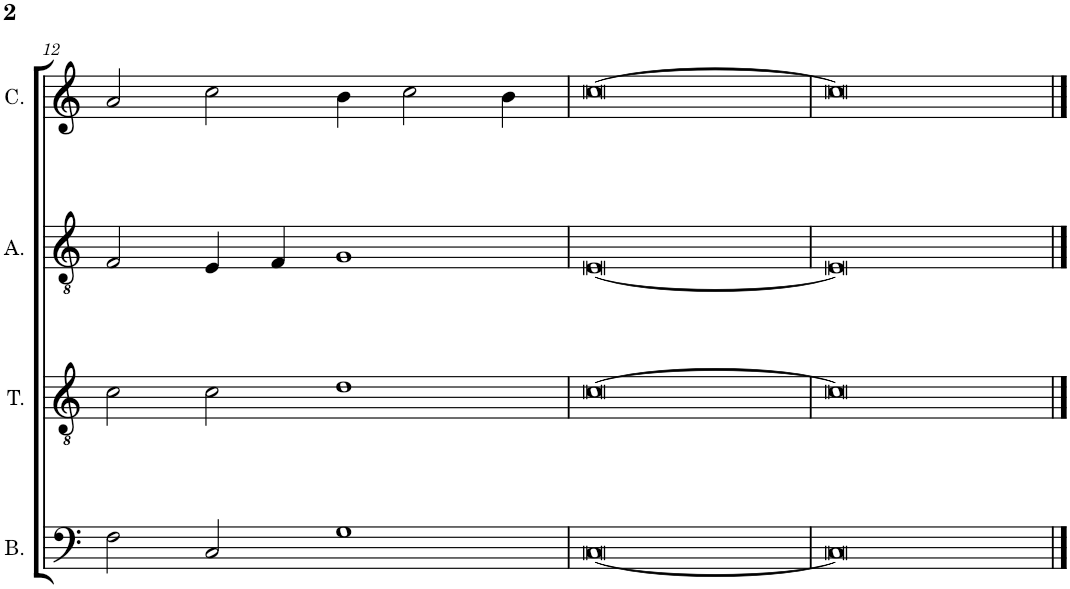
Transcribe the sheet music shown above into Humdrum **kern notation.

**kern	**kern	**kern	**kern
*part4	*part3	*part2	*part1
*staff4	*staff3	*staff2	*staff1
*I"Bassus	*I"Tenor	*I"Altus	*I"Cantus
*I'B.	*I'T.	*I'A.	*I'C.
!!LO:PB:g=z
*clefF4	*clefGv2	*clefGv2	*clefG2
*k[]	*k[]	*k[]	*k[]
*M2/1	*M2/1	*M2/1	*M2/1
=12	=12	=12	=12
2F\	2c\	2F/	2a/
2C/	2c\	4E/	2cc\
.	.	4F/	.
1G	1d	1G	4b\
.	.	.	2cc\
.	.	.	4b\
=13	=13	=13	=13
[0C	[0c	[0E	[0cc
=14	=14	=14	=14
0C]	0c]	0E]	0cc]
==	==	==	==
*-	*-	*-	*-
